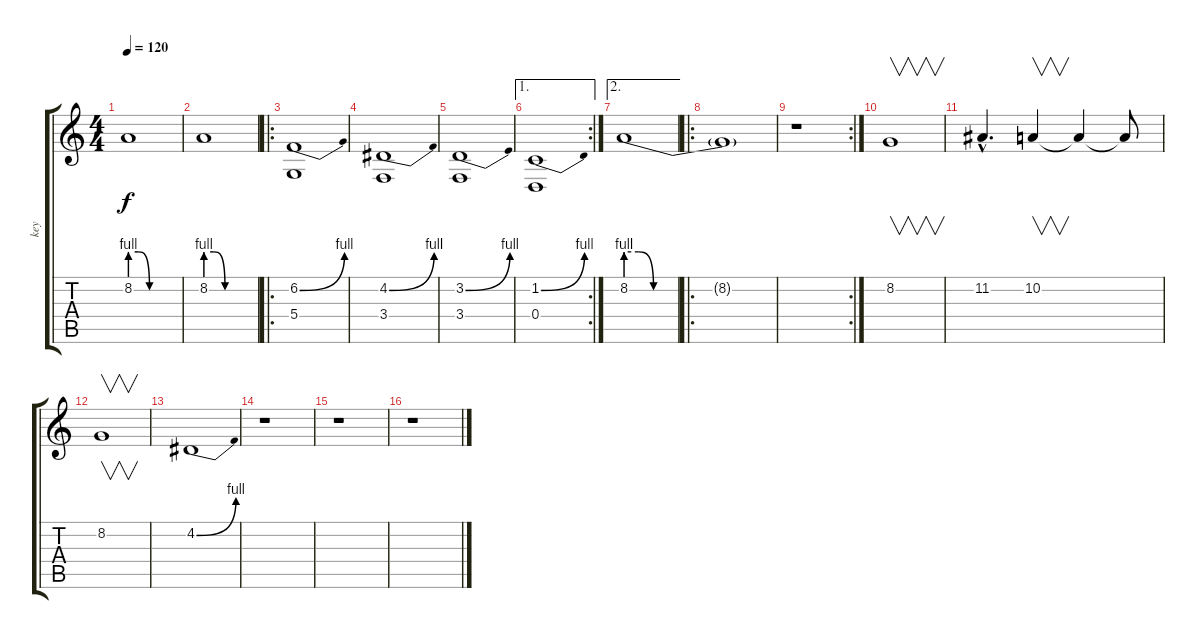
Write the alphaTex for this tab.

\track ("key" "key") {instrument lead2sawtooth}
\staff {score tabs}
\tuning (E4 B3 G3 D3 A2 E2) {hide}
\ts (4 4)
\tempo 120
\clef g2
\ks c
8.2{be (custom 0 4 10 4 24 0 40 0 60 0)}.1{dy f instrument lead2sawtooth} |
\section ("" "")
8.2{be (custom 0 4 10 4 24 0 40 0 60 0)}.1 |
\ro
(6.2{be (bend 0 0 60 4)} 5.4).1 |
(4.2{be (bend 0 0 60 4)} 3.4).1 |
(3.2{be (bend 0 0 60 4)} 3.4).1 |
\ae 1
\rc 2
(1.2{be (bend 0 0 60 4)} 0.4).1 |
\ae 2
8.2{be (custom 0 4 5 4 11 0 24 0 40 0 60 0)}.1{volume 6} |
\ro
8.2{t}.1 |
\rc 2
r.1 |
8.2.1{v volume 14} |
11.2{hac}.4{d} 10.2.4{v} 10.2{t}.4 10.2{t}.8 |
8.2.1{v} |
4.2{be (bend 0 0 60 4)}.1 |
r.1 |
r.1 |
r.1
